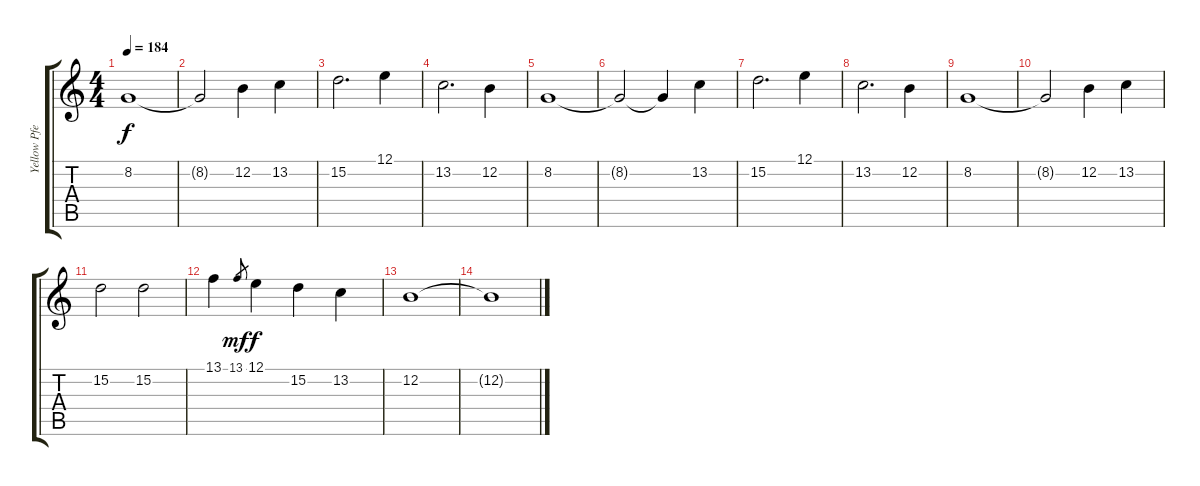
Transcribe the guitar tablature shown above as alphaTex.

\track ("Yellow Pfeiffer" "Yellow Pfe") {instrument bagpipe}
\staff {score tabs}
\tuning (E4 B3 G3 D3 A2 E2) {hide}
\ts (4 4)
\tempo 184
\clef g2
\ks c
8.2.1{dy f} |
8.2{t}.2 12.2.4 13.2.4 |
15.2.2{d} 12.1.4 |
13.2.2{d} 12.2.4 |
8.2.1 |
8.2{t}.2 8.2{t}.4 13.2.4 |
15.2.2{d} 12.1.4 |
13.2.2{d} 12.2.4 |
8.2.1 |
8.2{t}.2 12.2.4 13.2.4 |
15.2.2 15.2.2 |
13.1.4 13.1.8{gr dy mf} 12.1.4{dy f} 15.2.4 13.2.4 |
12.2.1 |
12.2{t}.1
